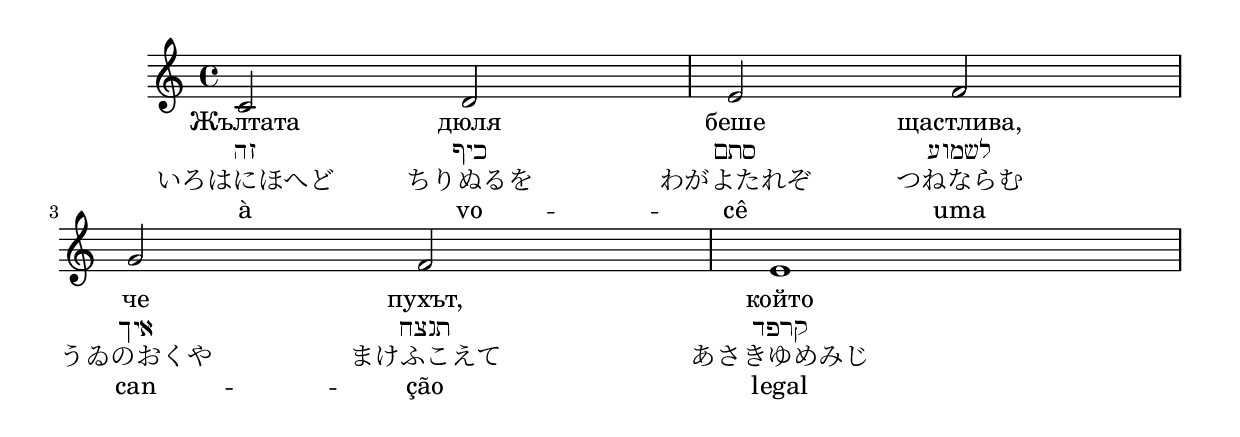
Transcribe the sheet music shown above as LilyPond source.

\version "2.12.0"

%% Edit this file using a Unicode aware editor, such as GVIM, GEDIT, Emacs

%{

You may have to install additional fonts.

Red Hat Fedora

    taipeifonts fonts-xorg-truetype ttfonts-ja fonts-arabic \
   ttfonts-zh_CN fonts-ja fonts-hebrew 

Debian GNU/Linux

   apt-get install emacs-intl-fonts xfonts-intl-.* \
  ttf-kochi-gothic ttf-kochi-mincho \
  xfonts-bolkhov-75dpi xfonts-cronyx-100dpi xfonts-cronyx-75dpi 
%} 

\header {
  lsrtags = "text"
  texidoc = "Various scripts may be used for texts (like titles and
lyrics) by entering them in UTF-8 encoding, and using a Pango based
backend.  Depending on the fonts installed, this fragment will
render Bulgarian (Cyrillic), Hebrew, Japanese and Portuguese.
"
  doctitle = "UTF-8"
}

% end verbatim - this comment is a hack to prevent texinfo.tex
% from choking on non-European UTF-8 subsets
% Cyrillic font
bulgarian = \lyricmode {
  Жълтата дюля беше щастлива, че пухът, който цъфна, замръзна като гьон.
}

hebrew = \lyricmode {
  זה כיף סתם לשמוע איך תנצח קרפד עץ טוב בגן.
}

japanese = \lyricmode {
  いろはにほへど ちりぬるを
  わがよたれぞ  つねならむ
  うゐのおくや  まけふこえて
  あさきゆめみじ ゑひもせず
}

% "a legal song to you"
portuguese = \lyricmode {
  à vo -- cê uma can -- ção legal
}

\relative c' {
  c2 d
  e2 f
  g2 f
  e1
}
\addlyrics { \bulgarian }
\addlyrics { \hebrew }
\addlyrics { \japanese }
\addlyrics { \portuguese }
